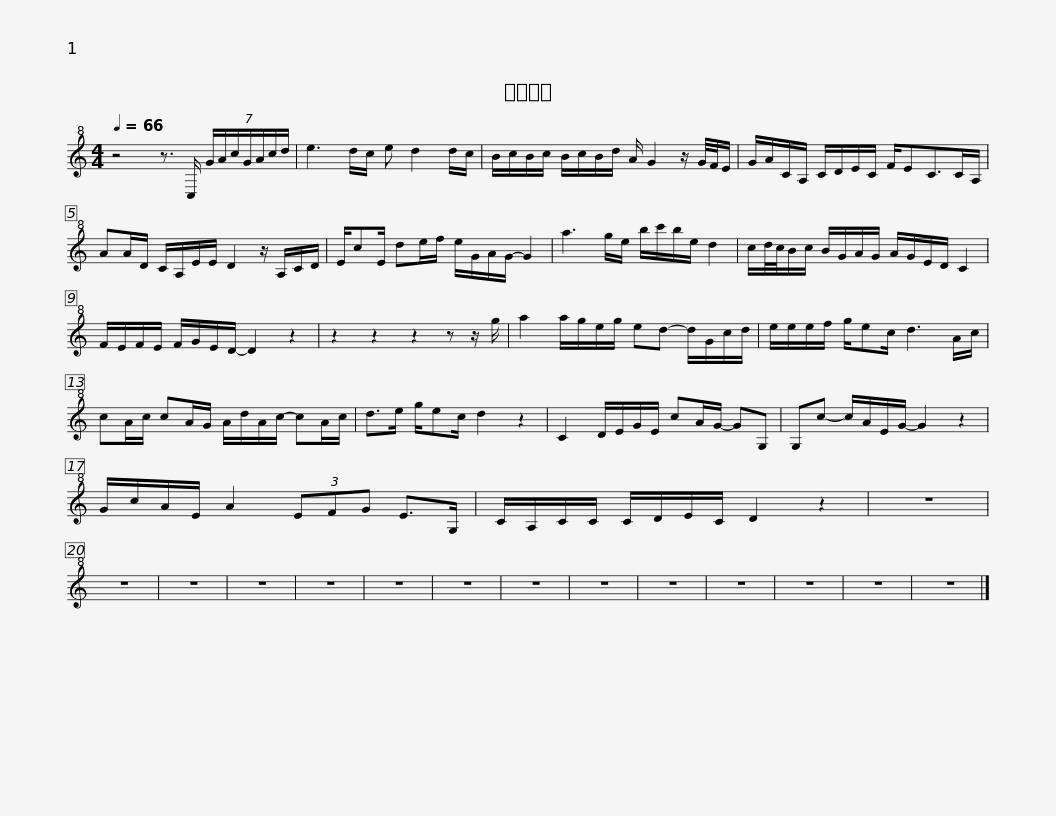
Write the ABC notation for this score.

X:1
L:1/8
Q:1/4=66
M:4/4
I:linebreak $
K:C
V:1 treble+8
V:1
 z4 z3/2 C,/ (7:4:7G/A/c/G/A/c/d/ | e3 d/c/ e d2 d/c/ | B/c/B/c/ B/c/B/d/ A/ G2 z/ G/4F/4E/ | G/A/C/A,/ C/D/E/C/ F/EC>CA,/ |$ AA/D/ C/A,/E/E/ D2 z/ A,/C/D/ | %5
 E/cE/ de/f/ e/G/A/G/- G2 | a3 g/e/ b/c'/b/e/ d2 | c/d/4c/4B/c/ B/G/A/G/ A/G/E/D/ C2 |$ F/E/F/E/ F/G/E/D/- D2 z2 | z2 z2 z2 z z/ g/ | %10
 a2 a/g/e/g/ ed- d/G/c/d/ | e/e/e/f/ g/ec/ d3 A/c/ |$ cA/c/ cA/G/ A/d/A/c/- cA/c/ | d>e g/ec/ d2 z2 | C2 D/E/G/E/ cA/G/- GG, | %15
 G,c- c/A/E/G/- G2 z2 |$ G/c/A/E/ A2 (3EFG E>G, | C/A,/C/C/ C/D/E/C/ D2 z2 | z8 | z8 | %20
 z8 | z8 | z8 | z8 | z8 | %25
 z8 | z8 | z8 |$ z8 | z8 | %30
 z8 | z8 |] %32
